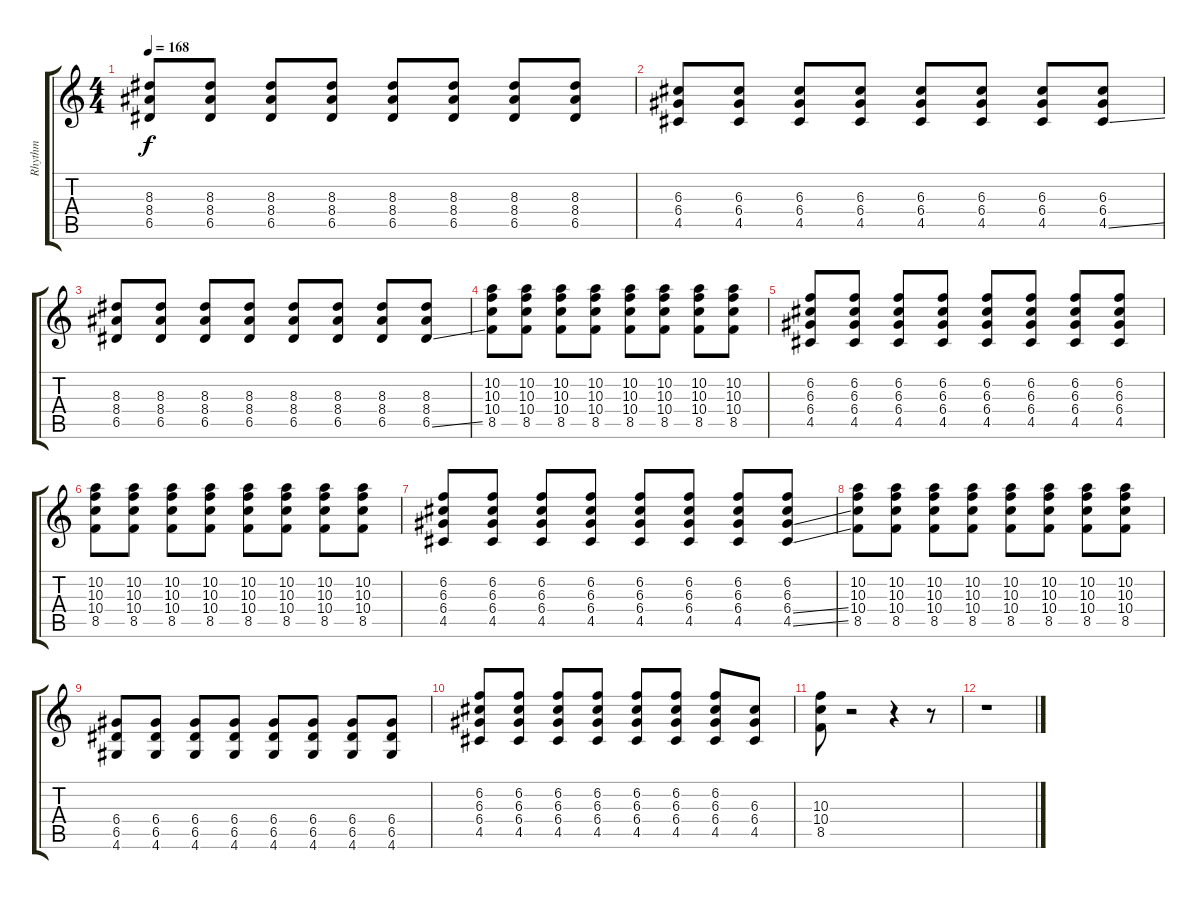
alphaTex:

\track ("Rhythm" "Rhythm") {instrument distortionguitar}
\staff {score tabs}
\tuning (E4 B3 G3 D3 A2 E2) {hide}
\ts (4 4)
\tempo 168
\clef g2
\ks c
(8.3 8.4 6.5).8{dy f} (8.3 8.4 6.5).8 (8.3 8.4 6.5).8 (8.3 8.4 6.5).8 (8.3 8.4 6.5).8 (8.3 8.4 6.5).8 (8.3 8.4 6.5).8 (8.3 8.4 6.5).8 |
(6.3 6.4 4.5).8 (6.3 6.4 4.5).8 (6.3 6.4 4.5).8 (6.3 6.4 4.5).8 (6.3 6.4 4.5).8 (6.3 6.4 4.5).8 (6.3 6.4 4.5).8 (6.3 6.4 4.5{ss}).8 |
(8.3 8.4 6.5).8 (8.3 8.4 6.5).8 (8.3 8.4 6.5).8 (8.3 8.4 6.5).8 (8.3 8.4 6.5).8 (8.3 8.4 6.5).8 (8.3 8.4 6.5).8 (8.3 8.4 6.5{ss}).8 |
(10.2 10.3 10.4 8.5).8 (10.2 10.3 10.4 8.5).8 (10.2 10.3 10.4 8.5).8 (10.2 10.3 10.4 8.5).8 (10.2 10.3 10.4 8.5).8 (10.2 10.3 10.4 8.5).8 (10.2 10.3 10.4 8.5).8 (10.2 10.3 10.4 8.5).8 |
(6.2 6.3 6.4 4.5).8 (6.2 6.3 6.4 4.5).8 (6.2 6.3 6.4 4.5).8 (6.2 6.3 6.4 4.5).8 (6.2 6.3 6.4 4.5).8 (6.2 6.3 6.4 4.5).8 (6.2 6.3 6.4 4.5).8 (6.2 6.3 6.4 4.5).8 |
(10.2 10.3 10.4 8.5).8 (10.2 10.3 10.4 8.5).8 (10.2 10.3 10.4 8.5).8 (10.2 10.3 10.4 8.5).8 (10.2 10.3 10.4 8.5).8 (10.2 10.3 10.4 8.5).8 (10.2 10.3 10.4 8.5).8 (10.2 10.3 10.4 8.5).8 |
(6.2 6.3 6.4 4.5).8 (6.2 6.3 6.4 4.5).8 (6.2 6.3 6.4 4.5).8 (6.2 6.3 6.4 4.5).8 (6.2 6.3 6.4 4.5).8 (6.2 6.3 6.4 4.5).8 (6.2 6.3 6.4 4.5).8 (6.2 6.3 6.4{ss} 4.5{ss}).8 |
(10.2 10.3 10.4 8.5).8 (10.2 10.3 10.4 8.5).8 (10.2 10.3 10.4 8.5).8 (10.2 10.3 10.4 8.5).8 (10.2 10.3 10.4 8.5).8 (10.2 10.3 10.4 8.5).8 (10.2 10.3 10.4 8.5).8 (10.2 10.3 10.4 8.5).8 |
(6.4 6.5 4.6).8 (6.4 6.5 4.6).8 (6.4 6.5 4.6).8 (6.4 6.5 4.6).8 (6.4 6.5 4.6).8 (6.4 6.5 4.6).8 (6.4 6.5 4.6).8 (6.4 6.5 4.6).8 |
(6.2 6.3 6.4 4.5).8 (6.2 6.3 6.4 4.5).8 (6.2 6.3 6.4 4.5).8 (6.2 6.3 6.4 4.5).8 (6.2 6.3 6.4 4.5).8 (6.2 6.3 6.4 4.5).8 (6.2 6.3 6.4 4.5).8 (6.3 6.4 4.5).8 |
(10.3 10.4 8.5).8 r.2 r.4 r.8 |
r.1
